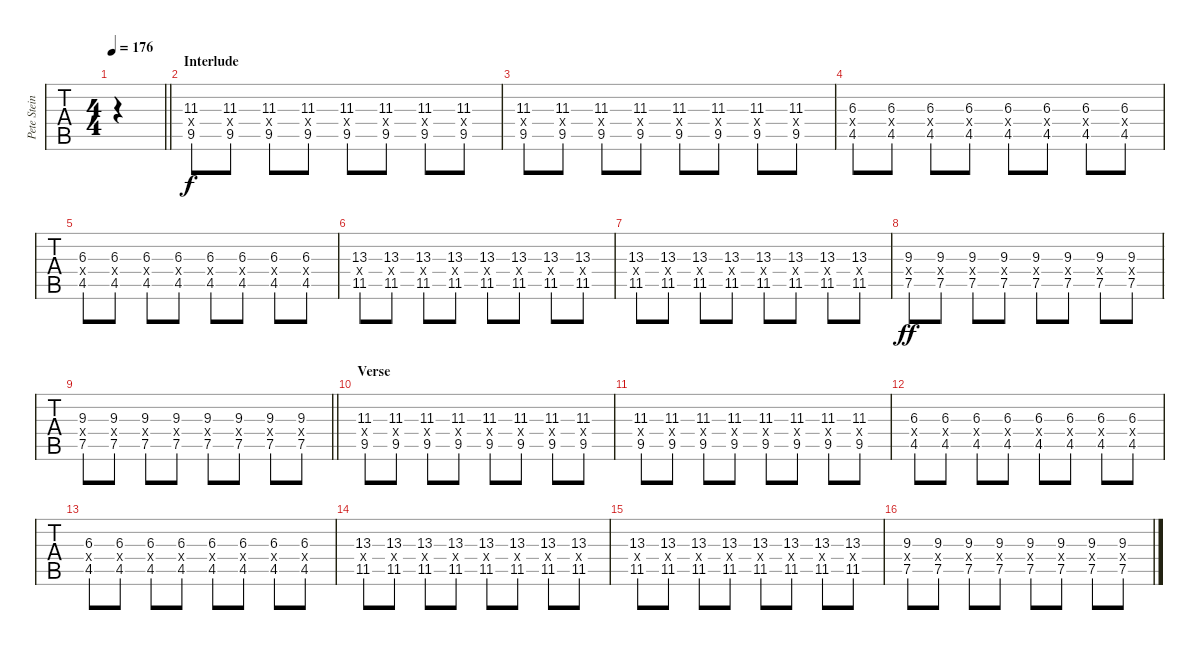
\track ("Pete Steinkopf - Guitar Three" "Pete Stein") {instrument distortionguitar}
\staff {tabs}
\tuning (E4 B3 G3 D3 A2 E2) {hide}
\ts (4 4)
\tempo 176
\clef g2
\barLineRight lightlight
\ks b
|
\section ("" "Interlude")
(11.3 9.4{x} 9.5).8 (11.3 9.4{x} 9.5).8 (11.3 9.4{x} 9.5).8 (11.3 9.4{x} 9.5).8 (11.3 9.4{x} 9.5).8 (11.3 9.4{x} 9.5).8 (11.3 9.4{x} 9.5).8 (11.3 9.4{x} 9.5).8 |
(11.3 9.4{x} 9.5).8 (11.3 9.4{x} 9.5).8 (11.3 9.4{x} 9.5).8 (11.3 9.4{x} 9.5).8 (11.3 9.4{x} 9.5).8 (11.3 9.4{x} 9.5).8 (11.3 9.4{x} 9.5).8 (11.3 9.4{x} 9.5).8 |
(6.3 4.4{x} 4.5).8 (6.3 4.4{x} 4.5).8 (6.3 4.4{x} 4.5).8 (6.3 4.4{x} 4.5).8 (6.3 4.4{x} 4.5).8 (6.3 4.4{x} 4.5).8 (6.3 4.4{x} 4.5).8 (6.3 4.4{x} 4.5).8 |
(6.3 4.4{x} 4.5).8 (6.3 4.4{x} 4.5).8 (6.3 4.4{x} 4.5).8 (6.3 4.4{x} 4.5).8 (6.3 4.4{x} 4.5).8 (6.3 4.4{x} 4.5).8 (6.3 4.4{x} 4.5).8 (6.3 4.4{x} 4.5).8 |
(13.3 11.4{x} 11.5).8{dy f} (13.3 11.4{x} 11.5).8 (13.3 11.4{x} 11.5).8 (13.3 11.4{x} 11.5).8 (13.3 11.4{x} 11.5).8 (13.3 11.4{x} 11.5).8 (13.3 11.4{x} 11.5).8 (13.3 11.4{x} 11.5).8 |
(13.3 11.4{x} 11.5).8 (13.3 11.4{x} 11.5).8 (13.3 11.4{x} 11.5).8 (13.3 11.4{x} 11.5).8 (13.3 11.4{x} 11.5).8 (13.3 11.4{x} 11.5).8 (13.3 11.4{x} 11.5).8 (13.3 11.4{x} 11.5).8 |
(9.3 7.4{x} 7.5).8{dy ff} (9.3 7.4{x} 7.5).8 (9.3 7.4{x} 7.5).8 (9.3 7.4{x} 7.5).8 (9.3 7.4{x} 7.5).8 (9.3 7.4{x} 7.5).8 (9.3 7.4{x} 7.5).8 (9.3 7.4{x} 7.5).8 |
\barLineRight lightlight
(9.3 7.4{x} 7.5).8 (9.3 7.4{x} 7.5).8 (9.3 7.4{x} 7.5).8 (9.3 7.4{x} 7.5).8 (9.3 7.4{x} 7.5).8 (9.3 7.4{x} 7.5).8 (9.3 7.4{x} 7.5).8 (9.3 7.4{x} 7.5).8 |
\section ("" "Verse")
(11.3 9.4{x} 9.5).8{volume 8} (11.3 9.4{x} 9.5).8 (11.3 9.4{x} 9.5).8 (11.3 9.4{x} 9.5).8 (11.3 9.4{x} 9.5).8 (11.3 9.4{x} 9.5).8 (11.3 9.4{x} 9.5).8 (11.3 9.4{x} 9.5).8 |
(11.3 9.4{x} 9.5).8 (11.3 9.4{x} 9.5).8 (11.3 9.4{x} 9.5).8 (11.3 9.4{x} 9.5).8 (11.3 9.4{x} 9.5).8 (11.3 9.4{x} 9.5).8 (11.3 9.4{x} 9.5).8 (11.3 9.4{x} 9.5).8 |
(6.3 4.4{x} 4.5).8 (6.3 4.4{x} 4.5).8 (6.3 4.4{x} 4.5).8 (6.3 4.4{x} 4.5).8 (6.3 4.4{x} 4.5).8 (6.3 4.4{x} 4.5).8 (6.3 4.4{x} 4.5).8 (6.3 4.4{x} 4.5).8 |
(6.3 4.4{x} 4.5).8 (6.3 4.4{x} 4.5).8 (6.3 4.4{x} 4.5).8 (6.3 4.4{x} 4.5).8 (6.3 4.4{x} 4.5).8 (6.3 4.4{x} 4.5).8 (6.3 4.4{x} 4.5).8 (6.3 4.4{x} 4.5).8 |
(13.3 11.4{x} 11.5).8 (13.3 11.4{x} 11.5).8 (13.3 11.4{x} 11.5).8 (13.3 11.4{x} 11.5).8 (13.3 11.4{x} 11.5).8 (13.3 11.4{x} 11.5).8 (13.3 11.4{x} 11.5).8 (13.3 11.4{x} 11.5).8 |
(13.3 11.4{x} 11.5).8 (13.3 11.4{x} 11.5).8 (13.3 11.4{x} 11.5).8 (13.3 11.4{x} 11.5).8 (13.3 11.4{x} 11.5).8 (13.3 11.4{x} 11.5).8 (13.3 11.4{x} 11.5).8 (13.3 11.4{x} 11.5).8 |
(9.3 7.4{x} 7.5).8 (9.3 7.4{x} 7.5).8 (9.3 7.4{x} 7.5).8 (9.3 7.4{x} 7.5).8 (9.3 7.4{x} 7.5).8 (9.3 7.4{x} 7.5).8 (9.3 7.4{x} 7.5).8 (9.3 7.4{x} 7.5).8
